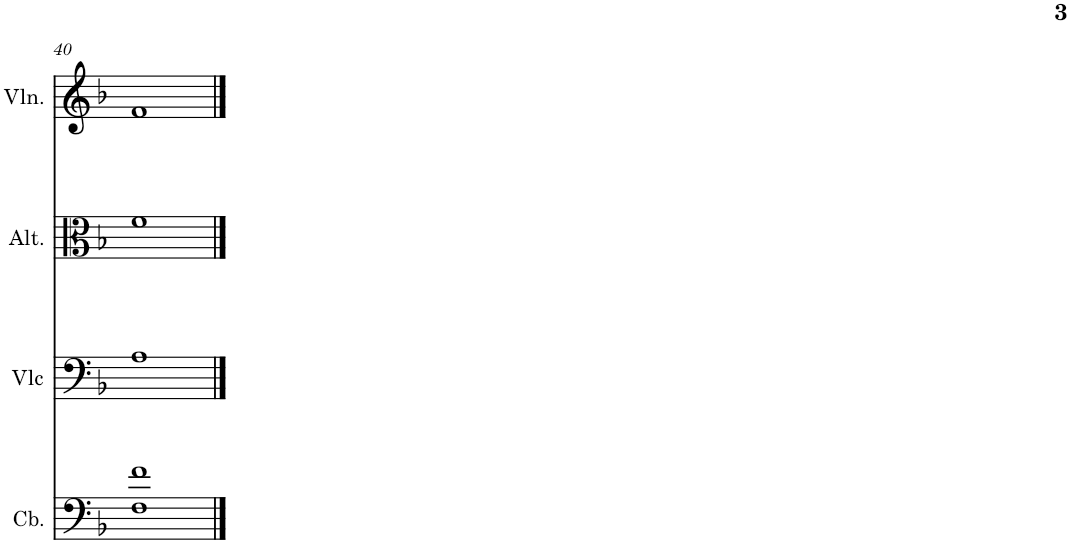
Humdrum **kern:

**kern	**kern	**kern	**kern
*part4	*part3	*part2	*part1
*staff4	*staff3	*staff2	*staff1
*I"Contrebasse, Bass	*I"Violoncelle, Tenor	*I"Alto, Alto	*I"Violon, Soprano
*I'Cb.	*I'Vlc	*I'Alt.	*I'Vln.
!!LO:PB:g=z
*clefF4	*clefF4	*clefC3	*clefG2
*Trd7c12	*	*	*
*k[b-]	*k[b-]	*k[b-]	*k[b-]
*M4/4	*M4/4	*M4/4	*M4/4
=40	=40	=40	=40
1F 1f	1A	1f	1f
==	==	==	==
*-	*-	*-	*-
